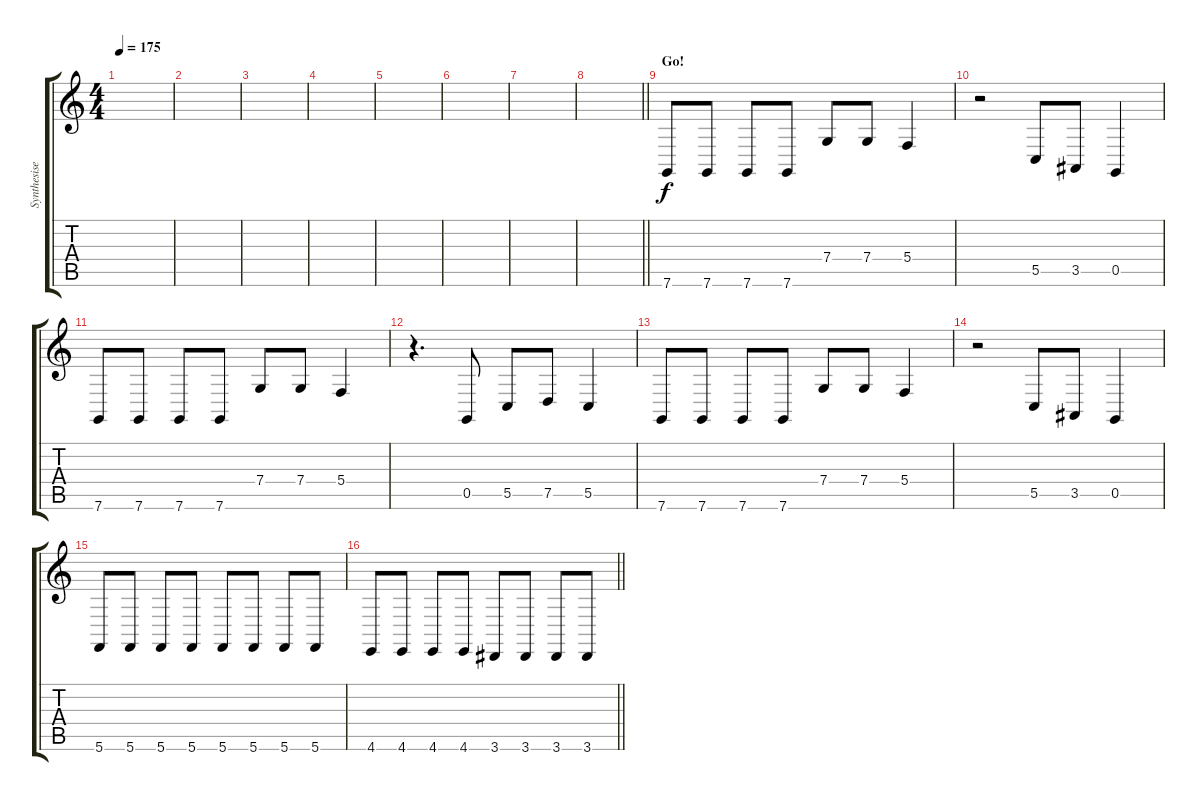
\track ("Synthesiser Two" "Synthesise") {instrument lead1square}
\staff {score tabs}
\tuning (D4 A3 F3 C3 G2 C2) {hide}
\ts (4 4)
\tempo 175
\clef g2
\ks c
|
|
|
|
|
|
|
\barLineRight lightlight
|
\section ("" "Go!")
7.6.8 7.6.8 7.6.8 7.6.8 7.4.8 7.4.8 5.4.4 |
r.2 5.5.8 3.5.8 0.5.4 |
7.6.8 7.6.8 7.6.8 7.6.8 7.4.8 7.4.8 5.4.4 |
r.4{d} 0.5.8 5.5.8 7.5.8 5.5.4 |
7.6.8 7.6.8 7.6.8 7.6.8 7.4.8 7.4.8 5.4.4 |
r.2 5.5.8 3.5.8 0.5.4 |
5.6.8 5.6.8 5.6.8 5.6.8 5.6.8 5.6.8 5.6.8 5.6.8 |
\barLineRight lightlight
4.6.8 4.6.8 4.6.8 4.6.8 3.6.8 3.6.8 3.6.8 3.6.8
